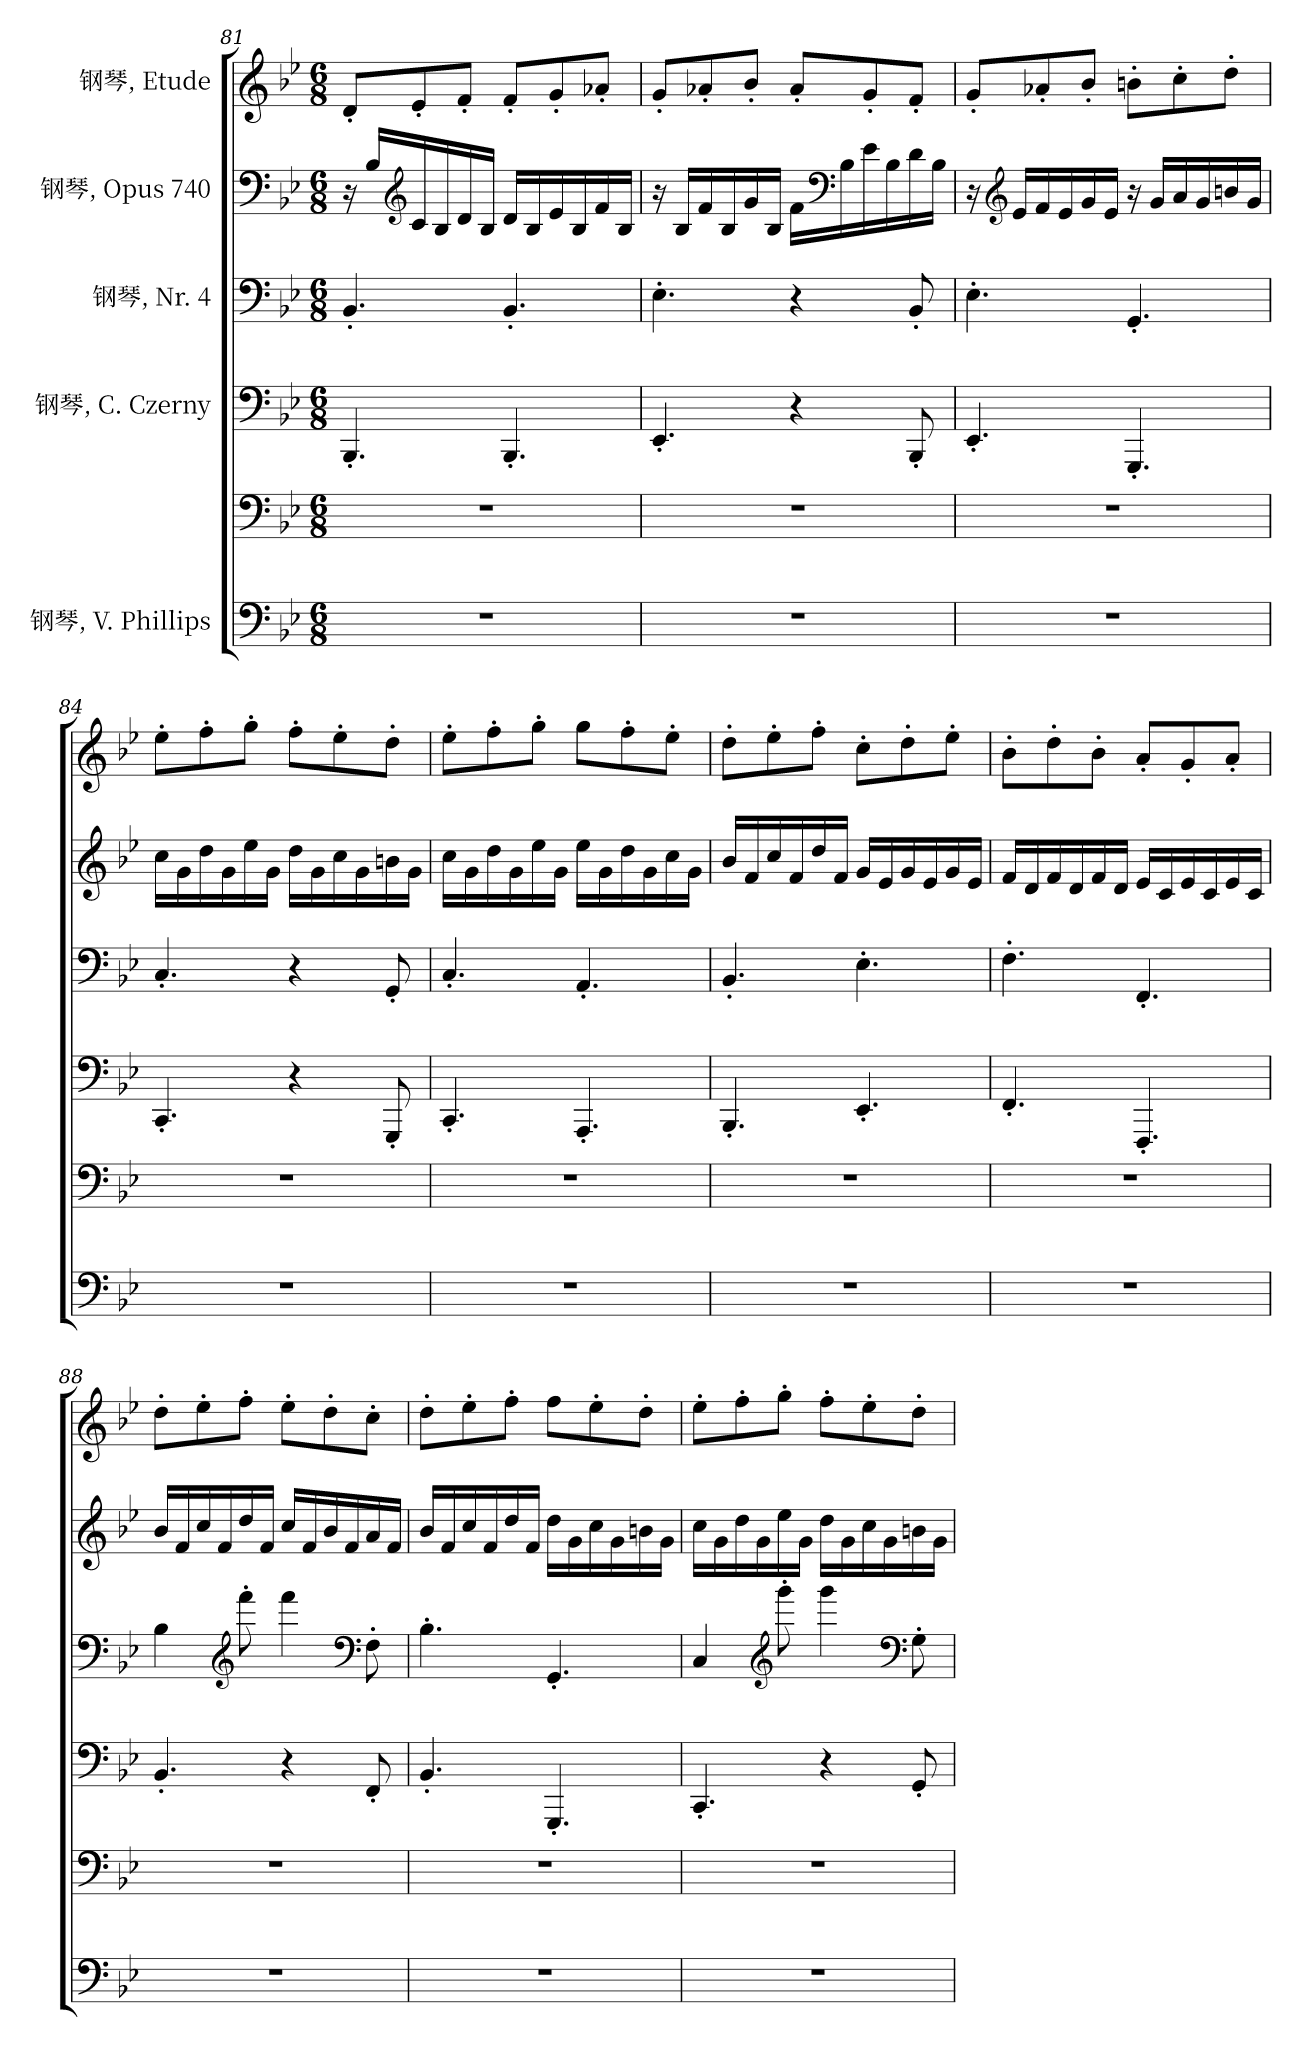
**kern	**kern	**kern	**kern	**kern	**kern
*part5	*part5	*part4	*part3	*part2	*part1
*staff6	*staff5	*staff4	*staff3	*staff2	*staff1
*I"钢琴, V. Phillips	*	*I"钢琴, C. Czerny	*I"钢琴, Nr. 4	*I"钢琴, Opus 740	*I"钢琴, Etude
*clefF4	*clefF4	*clefF4	*clefF4	*clefF4	*clefG2
*k[b-e-]	*k[b-e-]	*k[b-e-]	*k[b-e-]	*k[b-e-]	*k[b-e-]
*M6/8	*M6/8	*M6/8	*M6/8	*M6/8	*M6/8
=81	=81	=81	=81	=81	=81
2.r	2.r	4.BBB-'/	4.BB-'/	16r	8d'/L
.	.	.	.	16B-/LL	.
*	*	*	*	*clefG2	*
.	.	.	.	16c/	8e-'/
.	.	.	.	16B-/	.
.	.	.	.	16d/	8f'/J
.	.	.	.	16B-/JJ	.
.	.	4.BBB-'/	4.BB-'/	16d/LL	8f'/L
.	.	.	.	16B-/	.
.	.	.	.	16e-/	8g'/
.	.	.	.	16B-/	.
.	.	.	.	16f/	8a-X'/J
.	.	.	.	16B-/JJ	.
=82	=82	=82	=82	=82	=82
2.r	2.r	4.EE-'/	4.E-'\	16r	8g'/L
.	.	.	.	16B-/LL	.
.	.	.	.	16f/	8a-X'/
.	.	.	.	16B-/	.
.	.	.	.	16g/	8b-'/J
.	.	.	.	16B-/JJ	.
.	.	4r	4r	16f\LL	8a-'/L
*	*	*	*	*clefF4	*
.	.	.	.	16B-\	.
.	.	.	.	16e-\	8g'/
.	.	.	.	16B-\	.
.	.	8BBB-'/	8BB-'/	16d\	8f'/J
.	.	.	.	16B-\JJ	.
!!LO:LB:g=z
=83	=83	=83	=83	=83	=83
2.r	2.r	4.EE-'/	4.E-'\	16r	8g'/L
*	*	*	*	*clefG2	*
.	.	.	.	16e-/LL	.
.	.	.	.	16f/	8a-X'/
.	.	.	.	16e-/	.
.	.	.	.	16g/	8b-'/J
.	.	.	.	16e-/JJ	.
.	.	4.GGG'/	4.GG'/	16r	8bn'\L
.	.	.	.	16g/LL	.
.	.	.	.	16a/	8cc'\
.	.	.	.	16g/	.
.	.	.	.	16bn/	8dd'\J
.	.	.	.	16g/JJ	.
=84	=84	=84	=84	=84	=84
2.r	2.r	4.CC'/	4.C'/	16cc\LL	8ee-'\L
.	.	.	.	16g\	.
.	.	.	.	16dd\	8ff'\
.	.	.	.	16g\	.
.	.	.	.	16ee-\	8gg'\J
.	.	.	.	16g\JJ	.
.	.	4r	4r	16dd\LL	8ff'\L
.	.	.	.	16g\	.
.	.	.	.	16cc\	8ee-'\
.	.	.	.	16g\	.
.	.	8GGG'/	8GG'/	16bn\	8dd'\J
.	.	.	.	16g\JJ	.
=85	=85	=85	=85	=85	=85
2.r	2.r	4.CC'/	4.C'/	16cc\LL	8ee-'\L
.	.	.	.	16g\	.
.	.	.	.	16dd\	8ff'\
.	.	.	.	16g\	.
.	.	.	.	16ee-\	8gg'\J
.	.	.	.	16g\JJ	.
.	.	4.AAA'/	4.AA'/	16ee-\LL	8gg\L
.	.	.	.	16g\	.
.	.	.	.	16dd\	8ff'\
.	.	.	.	16g\	.
.	.	.	.	16cc\	8ee-'\J
.	.	.	.	16g\JJ	.
!!LO:PB:g=z
=86	=86	=86	=86	=86	=86
2.r	2.r	4.BBB-'/	4.BB-'/	16b-/LL	8dd'\L
.	.	.	.	16f/	.
.	.	.	.	16cc/	8ee-'\
.	.	.	.	16f/	.
.	.	.	.	16dd/	8ff'\J
.	.	.	.	16f/JJ	.
.	.	4.EE-'/	4.E-'\	16g/LL	8cc'\L
.	.	.	.	16e-/	.
.	.	.	.	16g/	8dd'\
.	.	.	.	16e-/	.
.	.	.	.	16g/	8ee-'\J
.	.	.	.	16e-/JJ	.
=87	=87	=87	=87	=87	=87
2.r	2.r	4.FF'/	4.F'\	16f/LL	8b-'\L
.	.	.	.	16d/	.
.	.	.	.	16f/	8dd'\
.	.	.	.	16d/	.
.	.	.	.	16f/	8b-'\J
.	.	.	.	16d/JJ	.
.	.	4.FFF'/	4.FF'/	16e-/LL	8a'/L
.	.	.	.	16c/	.
.	.	.	.	16e-/	8g'/
.	.	.	.	16c/	.
.	.	.	.	16e-/	8a'/J
.	.	.	.	16c/JJ	.
=88	=88	=88	=88	=88	=88
2.r	2.r	4.BB-'/	4B-\	16b-/LL	8dd'\L
.	.	.	.	16f/	.
.	.	.	.	16cc/	8ee-'\
.	.	.	.	16f/	.
*	*	*	*clefG2	*	*
.	.	.	8fff'\	16dd/	8ff'\J
.	.	.	.	16f/JJ	.
.	.	4r	4fff\	16cc/LL	8ee-'\L
.	.	.	.	16f/	.
.	.	.	.	16b-/	8dd'\
.	.	.	.	16f/	.
*	*	*	*clefF4	*	*
.	.	8FF'/	8F'\	16a/	8cc'\J
.	.	.	.	16f/JJ	.
!!LO:LB:g=z
=89	=89	=89	=89	=89	=89
2.r	2.r	4.BB-'/	4.B-'\	16b-/LL	8dd'\L
.	.	.	.	16f/	.
.	.	.	.	16cc/	8ee-'\
.	.	.	.	16f/	.
.	.	.	.	16dd/	8ff'\J
.	.	.	.	16f/JJ	.
.	.	4.GGG'/	4.GG'/	16dd\LL	8ff\L
.	.	.	.	16g\	.
.	.	.	.	16cc\	8ee-'\
.	.	.	.	16g\	.
.	.	.	.	16bn\	8dd'\J
.	.	.	.	16g\JJ	.
=90	=90	=90	=90	=90	=90
2.r	2.r	4.CC'/	4C/	16cc\LL	8ee-'\L
.	.	.	.	16g\	.
.	.	.	.	16dd\	8ff'\
.	.	.	.	16g\	.
*	*	*	*clefG2	*	*
.	.	.	8ggg'\	16ee-\	8gg'\J
.	.	.	.	16g\JJ	.
.	.	4r	4ggg\	16dd\LL	8ff'\L
.	.	.	.	16g\	.
.	.	.	.	16cc\	8ee-'\
.	.	.	.	16g\	.
*	*	*	*clefF4	*	*
.	.	8GG'/	8G'\	16bn\	8dd'\J
.	.	.	.	16g\JJ	.
=	=	=	=	=	=
*-	*-	*-	*-	*-	*-
